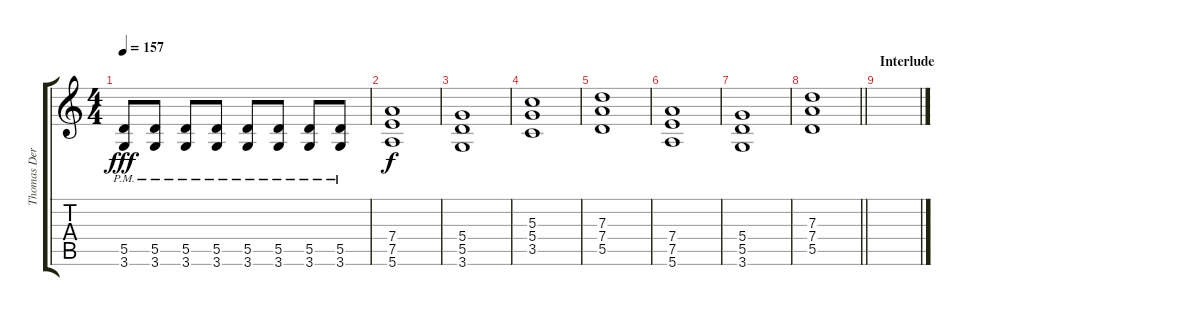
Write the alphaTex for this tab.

\track ("Thomas Der Münzer" "Thomas Der") {instrument distortionguitar}
\staff {score tabs}
\tuning (E4 B3 G3 D3 A2 E2) {hide}
\ts (4 4)
\tempo 157
\clef g2
\ks c
(5.5{pm} 3.6{pm}).8{dy fff} (5.5{pm} 3.6{pm}).8 (5.5{pm} 3.6{pm}).8 (5.5{pm} 3.6{pm}).8 (5.5{pm} 3.6{pm}).8 (5.5{pm} 3.6{pm}).8 (5.5{pm} 3.6{pm}).8 (5.5{pm} 3.6{pm}).8 |
(7.4 7.5 5.6).1{dy f} |
(5.4 5.5 3.6).1 |
(5.3 5.4 3.5).1 |
(7.3 7.4 5.5).1 |
(7.4 7.5 5.6).1 |
(5.4 5.5 3.6).1 |
\barLineRight lightlight
(7.3 7.4 5.5).1 |
\section ("" "Interlude")
